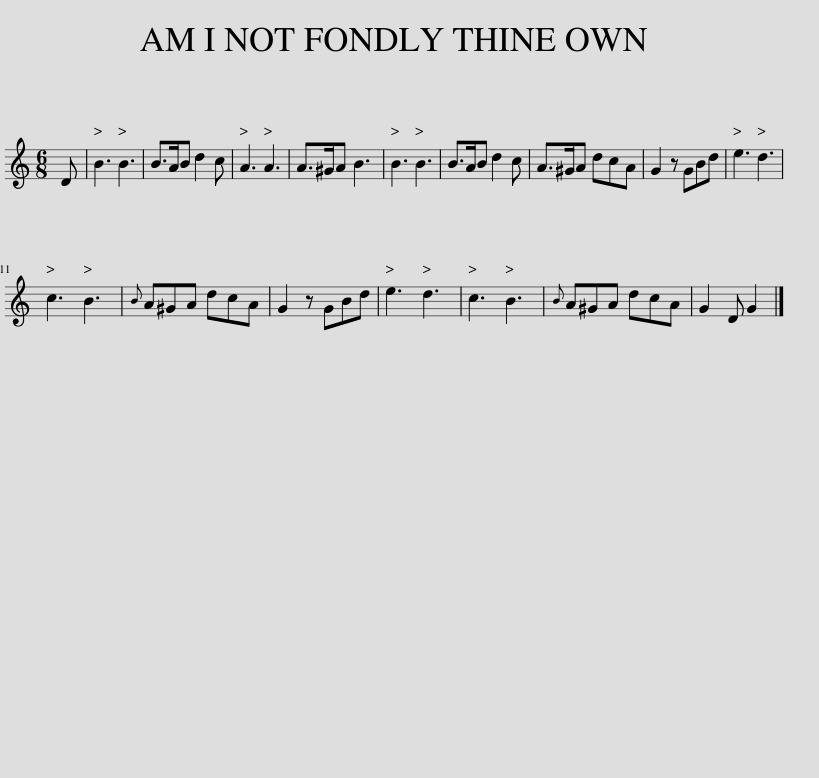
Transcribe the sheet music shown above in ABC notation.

X:1
L:1/8
M:6/8
I:linebreak $
K:C
V:1 treble
V:1
 D | B3 B3 | B>AB d2 c | A3 A3 | A>^GA B3 | %5
 B3 B3 | B>AB d2 c | A>^GA dcA | G2 z GBd | e3 d3 |$ %10
 c3 B3 |{B} A^GA dcA | G2 z GBd | e3 d3 | c3 B3 | %15
{B} A^GA dcA | G2 D G2 |] %17
